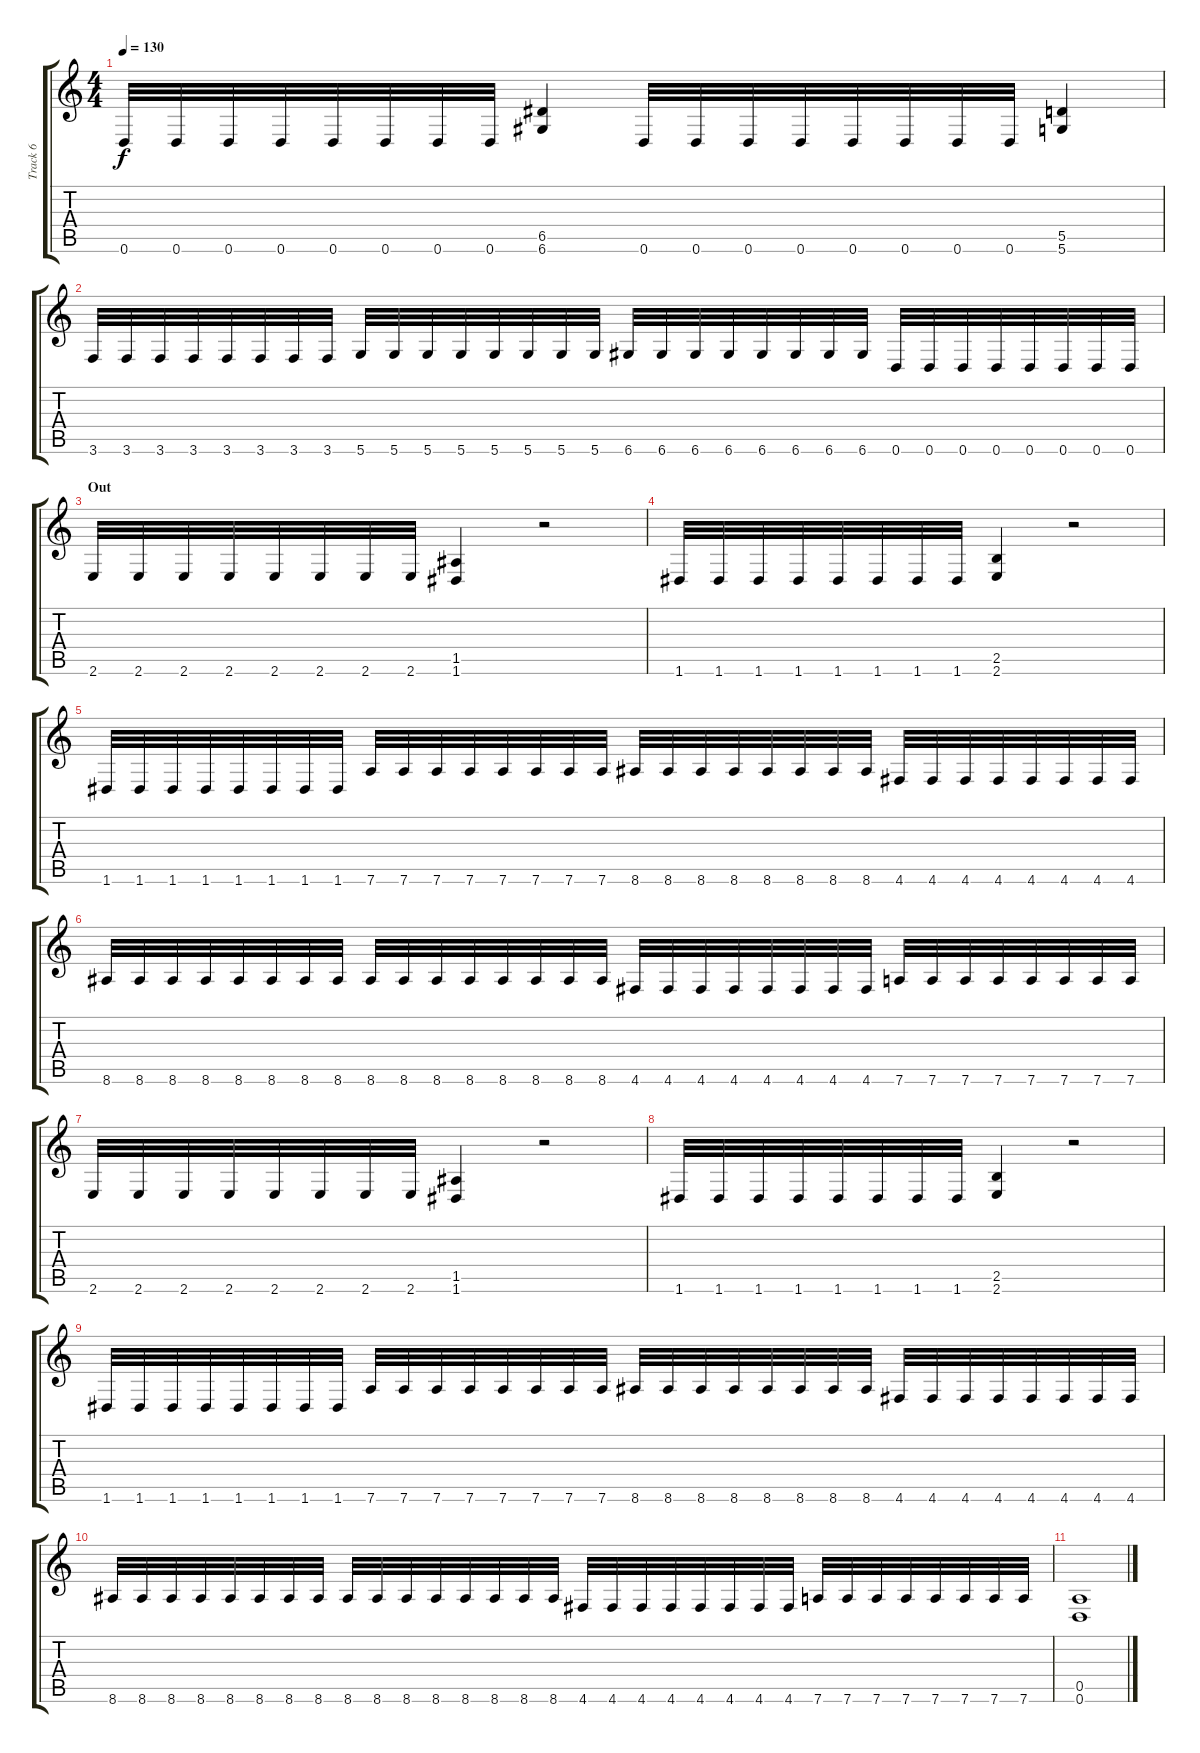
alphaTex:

\track ("Track 6" "Track 6") {instrument distortionguitar}
\staff {score tabs}
\tuning (E4 B3 G3 D3 A2 D2) {hide}
\ts (4 4)
\tempo 130
\clef g2
\ks c
0.6.32{dy f} 0.6.32 0.6.32 0.6.32 0.6.32 0.6.32 0.6.32 0.6.32 (6.5 6.6).4 0.6.32 0.6.32 0.6.32 0.6.32 0.6.32 0.6.32 0.6.32 0.6.32 (5.5 5.6).4 |
3.6.32 3.6.32 3.6.32 3.6.32 3.6.32 3.6.32 3.6.32 3.6.32 5.6.32 5.6.32 5.6.32 5.6.32 5.6.32 5.6.32 5.6.32 5.6.32 6.6.32 6.6.32 6.6.32 6.6.32 6.6.32 6.6.32 6.6.32 6.6.32 0.6.32 0.6.32 0.6.32 0.6.32 0.6.32 0.6.32 0.6.32 0.6.32 |
\section ("" "Out")
2.6.32 2.6.32 2.6.32 2.6.32 2.6.32 2.6.32 2.6.32 2.6.32 (1.5 1.6).4 r.2 |
1.6.32 1.6.32 1.6.32 1.6.32 1.6.32 1.6.32 1.6.32 1.6.32 (2.5 2.6).4 r.2 |
1.6.32 1.6.32 1.6.32 1.6.32 1.6.32 1.6.32 1.6.32 1.6.32 7.6.32 7.6.32 7.6.32 7.6.32 7.6.32 7.6.32 7.6.32 7.6.32 8.6.32 8.6.32 8.6.32 8.6.32 8.6.32 8.6.32 8.6.32 8.6.32 4.6.32 4.6.32 4.6.32 4.6.32 4.6.32 4.6.32 4.6.32 4.6.32 |
8.6.32 8.6.32 8.6.32 8.6.32 8.6.32 8.6.32 8.6.32 8.6.32 8.6.32 8.6.32 8.6.32 8.6.32 8.6.32 8.6.32 8.6.32 8.6.32 4.6.32 4.6.32 4.6.32 4.6.32 4.6.32 4.6.32 4.6.32 4.6.32 7.6.32 7.6.32 7.6.32 7.6.32 7.6.32 7.6.32 7.6.32 7.6.32 |
2.6.32 2.6.32 2.6.32 2.6.32 2.6.32 2.6.32 2.6.32 2.6.32 (1.5 1.6).4 r.2 |
1.6.32 1.6.32 1.6.32 1.6.32 1.6.32 1.6.32 1.6.32 1.6.32 (2.5 2.6).4 r.2 |
1.6.32 1.6.32 1.6.32 1.6.32 1.6.32 1.6.32 1.6.32 1.6.32 7.6.32 7.6.32 7.6.32 7.6.32 7.6.32 7.6.32 7.6.32 7.6.32 8.6.32 8.6.32 8.6.32 8.6.32 8.6.32 8.6.32 8.6.32 8.6.32 4.6.32 4.6.32 4.6.32 4.6.32 4.6.32 4.6.32 4.6.32 4.6.32 |
8.6.32 8.6.32 8.6.32 8.6.32 8.6.32 8.6.32 8.6.32 8.6.32 8.6.32 8.6.32 8.6.32 8.6.32 8.6.32 8.6.32 8.6.32 8.6.32 4.6.32 4.6.32 4.6.32 4.6.32 4.6.32 4.6.32 4.6.32 4.6.32 7.6.32 7.6.32 7.6.32 7.6.32 7.6.32 7.6.32 7.6.32 7.6.32 |
(0.5 0.6).1
